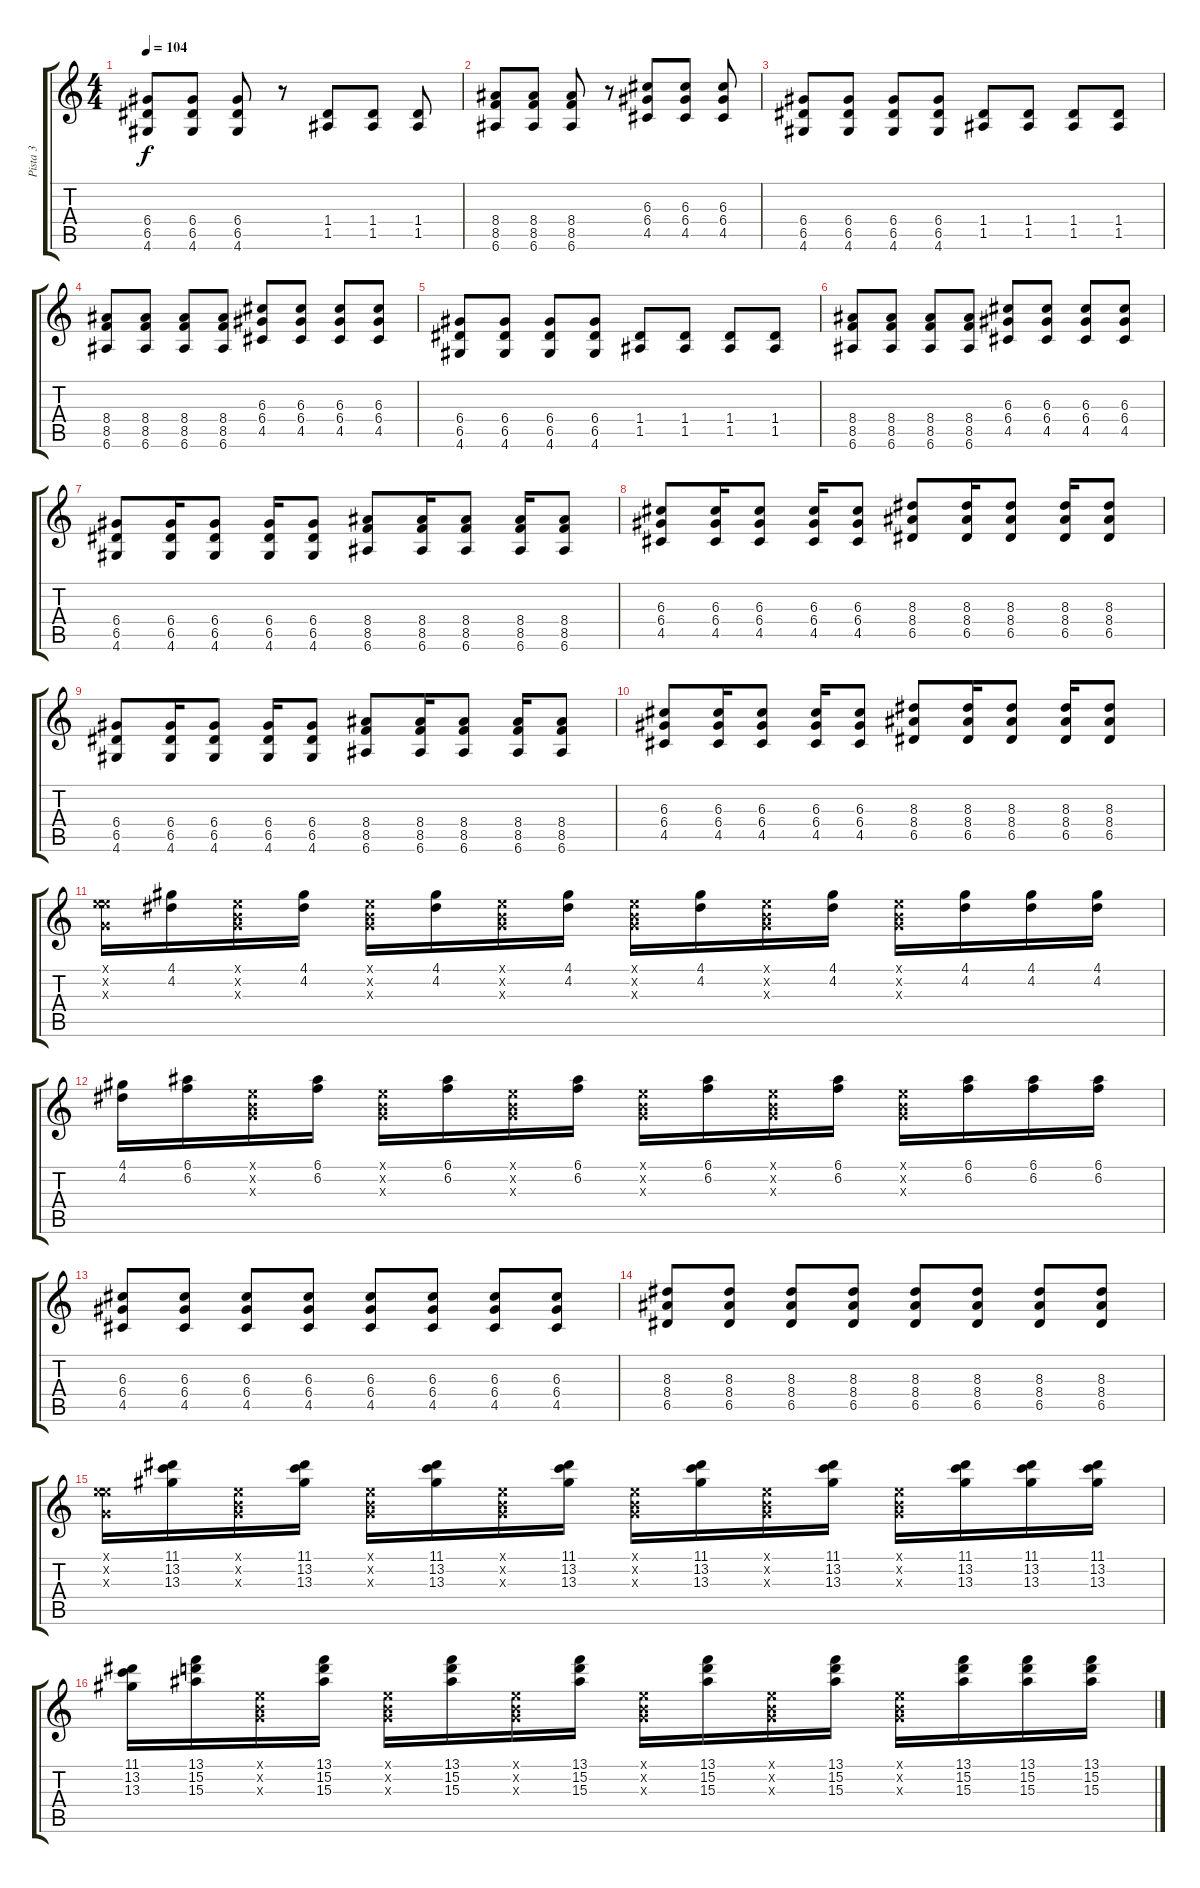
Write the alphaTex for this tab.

\track ("Pista 3" "Pista 3") {instrument distortionguitar}
\staff {score tabs}
\tuning (E4 B3 G3 D3 A2 E2) {hide}
\ts (4 4)
\tempo 104
\clef g2
\ks c
(6.4 6.5 4.6).8{dy f} (6.4 6.5 4.6).8 (6.4 6.5 4.6).8 r.8 (1.4 1.5).8 (1.4 1.5).8 (1.4 1.5).8 |
(8.4 8.5 6.6).8 (8.4 8.5 6.6).8 (8.4 8.5 6.6).8 r.8 (6.3 6.4 4.5).8 (6.3 6.4 4.5).8 (6.3 6.4 4.5).8 |
(6.4 6.5 4.6).8 (6.4 6.5 4.6).8 (6.4 6.5 4.6).8 (6.4 6.5 4.6).8 (1.4 1.5).8 (1.4 1.5).8 (1.4 1.5).8 (1.4 1.5).8 |
(8.4 8.5 6.6).8 (8.4 8.5 6.6).8 (8.4 8.5 6.6).8 (8.4 8.5 6.6).8 (6.3 6.4 4.5).8 (6.3 6.4 4.5).8 (6.3 6.4 4.5).8 (6.3 6.4 4.5).8 |
(6.4 6.5 4.6).8 (6.4 6.5 4.6).8 (6.4 6.5 4.6).8 (6.4 6.5 4.6).8 (1.4 1.5).8 (1.4 1.5).8 (1.4 1.5).8 (1.4 1.5).8 |
(8.4 8.5 6.6).8 (8.4 8.5 6.6).8 (8.4 8.5 6.6).8 (8.4 8.5 6.6).8 (6.3 6.4 4.5).8 (6.3 6.4 4.5).8 (6.3 6.4 4.5).8 (6.3 6.4 4.5).8 |
(6.4 6.5 4.6).8 (6.4 6.5 4.6).16 (6.4 6.5 4.6).8 (6.4 6.5 4.6).16 (6.4 6.5 4.6).8 (8.4 8.5 6.6).8 (8.4 8.5 6.6).16 (8.4 8.5 6.6).8 (8.4 8.5 6.6).16 (8.4 8.5 6.6).8 |
(6.3 6.4 4.5).8 (6.3 6.4 4.5).16 (6.3 6.4 4.5).8 (6.3 6.4 4.5).16 (6.3 6.4 4.5).8 (8.3 8.4 6.5).8 (8.3 8.4 6.5).16 (8.3 8.4 6.5).8 (8.3 8.4 6.5).16 (8.3 8.4 6.5).8 |
(6.4 6.5 4.6).8 (6.4 6.5 4.6).16 (6.4 6.5 4.6).8 (6.4 6.5 4.6).16 (6.4 6.5 4.6).8 (8.4 8.5 6.6).8 (8.4 8.5 6.6).16 (8.4 8.5 6.6).8 (8.4 8.5 6.6).16 (8.4 8.5 6.6).8 |
(6.3 6.4 4.5).8 (6.3 6.4 4.5).16 (6.3 6.4 4.5).8 (6.3 6.4 4.5).16 (6.3 6.4 4.5).8 (8.3 8.4 6.5).8 (8.3 8.4 6.5).16 (8.3 8.4 6.5).8 (8.3 8.4 6.5).16 (8.3 8.4 6.5).8 |
(0.1{x} 5.2{x} 0.3{x}).16{volume 11} (4.1 4.2).16 (0.1{x} 0.2{x} 0.3{x}).16 (4.1 4.2).16 (0.1{x} 0.2{x} 0.3{x}).16 (4.1 4.2).16 (0.1{x} 0.2{x} 0.3{x}).16 (4.1 4.2).16 (0.1{x} 0.2{x} 0.3{x}).16 (4.1 4.2).16 (0.1{x} 0.2{x} 0.3{x}).16 (4.1 4.2).16 (0.1{x} 0.2{x} 0.3{x}).16 (4.1 4.2).16 (4.1 4.2).16 (4.1 4.2).16 |
(4.1 4.2).16 (6.1 6.2).16 (0.1{x} 0.2{x} 0.3{x}).16 (6.1 6.2).16 (0.1{x} 0.2{x} 0.3{x}).16 (6.1 6.2).16 (0.1{x} 0.2{x} 0.3{x}).16 (6.1 6.2).16 (0.1{x} 0.2{x} 0.3{x}).16 (6.1 6.2).16 (0.1{x} 0.2{x} 0.3{x}).16 (6.1 6.2).16 (0.1{x} 0.2{x} 0.3{x}).16 (6.1 6.2).16 (6.1 6.2).16 (6.1 6.2).16 |
(6.3 6.4 4.5).8 (6.3 6.4 4.5).8 (6.3 6.4 4.5).8 (6.3 6.4 4.5).8 (6.3 6.4 4.5).8 (6.3 6.4 4.5).8 (6.3 6.4 4.5).8 (6.3 6.4 4.5).8 |
(8.3 8.4 6.5).8 (8.3 8.4 6.5).8 (8.3 8.4 6.5).8 (8.3 8.4 6.5).8 (8.3 8.4 6.5).8 (8.3 8.4 6.5).8 (8.3 8.4 6.5).8 (8.3 8.4 6.5).8 |
(0.1{x} 5.2{x} 0.3{x}).16{volume 11} (11.1 13.2 13.3).16 (0.1{x} 0.2{x} 0.3{x}).16 (11.1 13.2 13.3).16 (0.1{x} 0.2{x} 0.3{x}).16 (11.1 13.2 13.3).16 (0.1{x} 0.2{x} 0.3{x}).16 (11.1 13.2 13.3).16 (0.1{x} 0.2{x} 0.3{x}).16 (11.1 13.2 13.3).16 (0.1{x} 0.2{x} 0.3{x}).16 (11.1 13.2 13.3).16 (0.1{x} 0.2{x} 0.3{x}).16 (11.1 13.2 13.3).16 (11.1 13.2 13.3).16 (11.1 13.2 13.3).16 |
(11.1 13.2 13.3).16 (13.1 15.2 15.3).16 (0.1{x} 0.2{x} 0.3{x}).16 (13.1 15.2 15.3).16 (0.1{x} 0.2{x} 0.3{x}).16 (13.1 15.2 15.3).16 (0.1{x} 0.2{x} 0.3{x}).16 (13.1 15.2 15.3).16 (0.1{x} 0.2{x} 0.3{x}).16 (13.1 15.2 15.3).16 (0.1{x} 0.2{x} 0.3{x}).16 (13.1 15.2 15.3).16 (0.1{x} 0.2{x} 0.3{x}).16 (13.1 15.2 15.3).16 (13.1 15.2 15.3).16 (13.1 15.2 15.3).16
